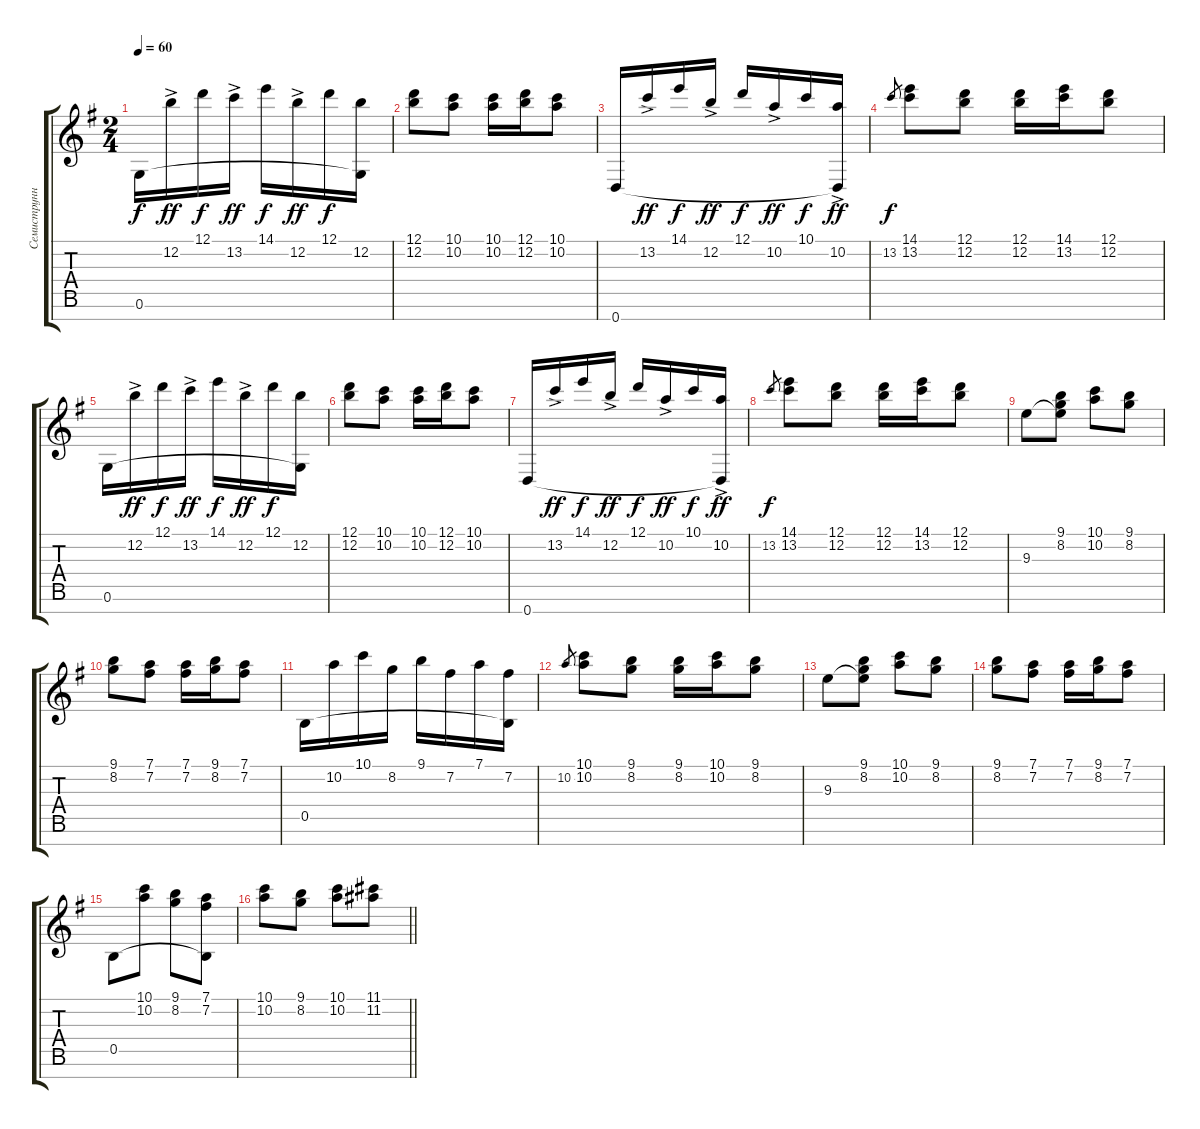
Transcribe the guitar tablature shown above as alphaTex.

\track ("Семиструнная гитара" "Семиструнн") {instrument acousticguitarsteel}
\staff {score tabs}
\tuning (D4 B3 G3 D3 B2 G2 D2) {hide}
\ts (2 4)
\tempo 60
\clef g2
\ks g
0.6.16{dy f} 12.2{ac}.16{dy ff} 12.1.16{dy f} 13.2{ac}.16{dy ff} 14.1.16{dy f} 12.2{ac}.16{dy ff} 12.1.16{dy f} (12.2 0.6{t}).16 |
(12.1 12.2).8 (10.1 10.2).8 (10.1 10.2).16 (12.1 12.2).16 (10.1 10.2).8 |
0.7.16 13.2{ac}.16{dy ff} 14.1.16{dy f} 12.2{ac}.16{dy ff} 12.1.16{dy f} 10.2{ac}.16{dy ff} 10.1.16{dy f} (10.2{ac} 0.7{t}).16{dy ff} |
13.2.8{gr dy f} (14.1 13.2).8 (12.1 12.2).8 (12.1 12.2).16 (14.1 13.2).16 (12.1 12.2).8 |
0.6.16 12.2{ac}.16{dy ff} 12.1.16{dy f} 13.2{ac}.16{dy ff} 14.1.16{dy f} 12.2{ac}.16{dy ff} 12.1.16{dy f} (12.2 0.6{t}).16 |
(12.1 12.2).8 (10.1 10.2).8 (10.1 10.2).16 (12.1 12.2).16 (10.1 10.2).8 |
0.7.16 13.2{ac}.16{dy ff} 14.1.16{dy f} 12.2{ac}.16{dy ff} 12.1.16{dy f} 10.2{ac}.16{dy ff} 10.1.16{dy f} (10.2{ac} 0.7{t}).16{dy ff} |
13.2.8{gr dy f} (14.1 13.2).8 (12.1 12.2).8 (12.1 12.2).16 (14.1 13.2).16 (12.1 12.2).8 |
9.3.8 (9.1 8.2 9.3{t}).8 (10.1 10.2).8 (9.1 8.2).8 |
(9.1 8.2).8 (7.1 7.2).8 (7.1 7.2).16 (9.1 8.2).16 (7.1 7.2).8 |
0.5.16 10.2.16 10.1.16 8.2.16 9.1.16 7.2.16 7.1.16 (7.2 0.5{t}).16 |
10.2.8{gr} (10.1 10.2).8 (9.1 8.2).8 (9.1 8.2).16 (10.1 10.2).16 (9.1 8.2).8 |
9.3.8 (9.1 8.2 9.3{t}).8 (10.1 10.2).8 (9.1 8.2).8 |
(9.1 8.2).8 (7.1 7.2).8 (7.1 7.2).16 (9.1 8.2).16 (7.1 7.2).8 |
0.5.8 (10.1 10.2).8 (9.1 8.2).8 (7.1 7.2 0.5{t}).8 |
\barLineRight lightlight
(10.1 10.2).8 (9.1 8.2).8 (10.1 10.2).8 (11.1 11.2).8
